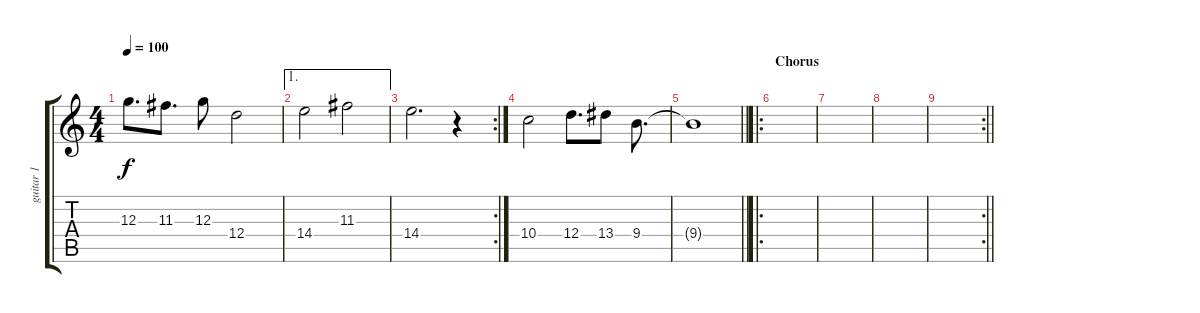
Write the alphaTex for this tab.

\track ("guitar 1" "guitar 1") {instrument overdrivenguitar}
\staff {score tabs}
\tuning (E4 B3 G3 D3 A2 E2) {hide}
\ts (4 4)
\tempo 100
\clef g2
\ks c
12.3.8{d dy f} 11.3.8{d} 12.3.8 12.4.2 |
\ae 1
14.4.2 11.3.2 |
\rc 2
14.4.2{d} r.4 |
10.4.2 12.4.8{d} 13.4.8 9.4.8{d} |
\barLineRight lightlight
9.4{t}.1 |
\ro
\section ("" "Chorus")
|
|
|
\rc 2
\barLineRight lightlight
